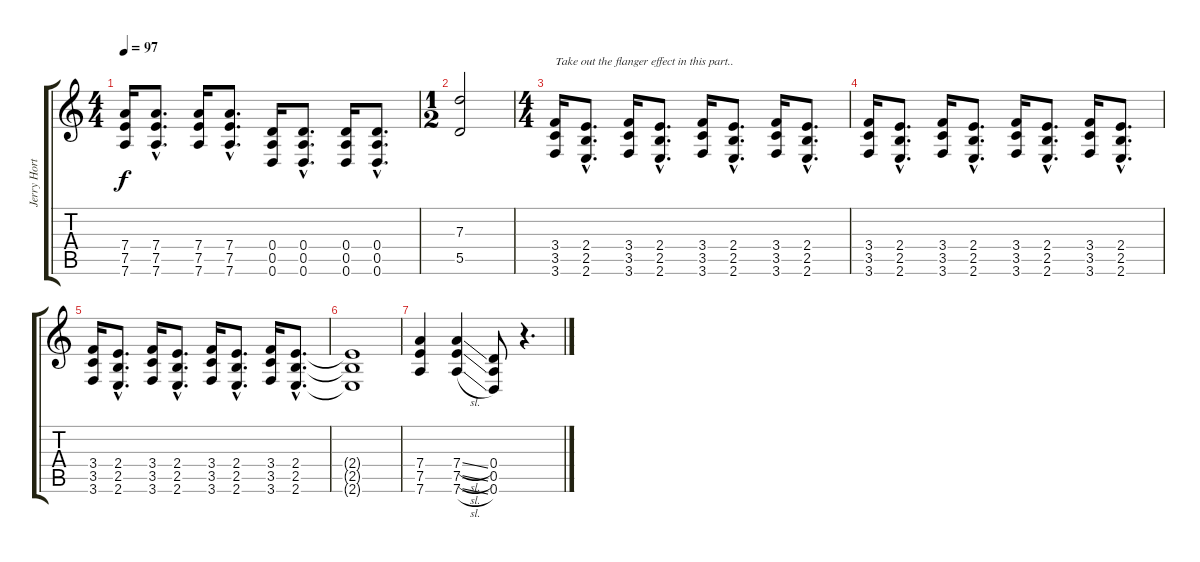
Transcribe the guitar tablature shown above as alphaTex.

\track ("Jerry Horton" "Jerry Hort") {instrument distortionguitar}
\staff {score tabs}
\tuning (E4 B3 G3 D3 A2 D2) {hide}
\ts (4 4)
\tempo 97
\clef g2
\ks c
(7.4 7.5 7.6).16{dy f} (7.4{hac} 7.5{hac} 7.6{hac}).8{d} (7.4 7.5 7.6).16 (7.4{hac} 7.5{hac} 7.6{hac}).8{d} (0.4 0.5 0.6).16 (0.4{hac} 0.5{hac} 0.6{hac}).8{d} (0.4 0.5 0.6).16 (0.4{hac} 0.5{hac} 0.6{hac}).8{d} |
\ts (1 2)
(7.3 5.5).2 |
\ts (4 4)
(3.4 3.5 3.6).16{txt "Take out the flanger effect in this part.."} (2.4{hac} 2.5{hac} 2.6{hac}).8{d} (3.4 3.5 3.6).16 (2.4{hac} 2.5{hac} 2.6{hac}).8{d} (3.4 3.5 3.6).16 (2.4{hac} 2.5{hac} 2.6{hac}).8{d} (3.4 3.5 3.6).16 (2.4{hac} 2.5{hac} 2.6{hac}).8{d} |
(3.4 3.5 3.6).16 (2.4{hac} 2.5{hac} 2.6{hac}).8{d} (3.4 3.5 3.6).16 (2.4{hac} 2.5{hac} 2.6{hac}).8{d} (3.4 3.5 3.6).16 (2.4{hac} 2.5{hac} 2.6{hac}).8{d} (3.4 3.5 3.6).16 (2.4{hac} 2.5{hac} 2.6{hac}).8{d} |
(3.4 3.5 3.6).16 (2.4{hac} 2.5{hac} 2.6{hac}).8{d} (3.4 3.5 3.6).16 (2.4{hac} 2.5{hac} 2.6{hac}).8{d} (3.4 3.5 3.6).16 (2.4{hac} 2.5{hac} 2.6{hac}).8{d} (3.4 3.5 3.6).16 (2.4{hac} 2.5{hac} 2.6{hac}).8{d} |
(2.4{t} 2.5{t} 2.6{t}).1 |
(7.4 7.5 7.6).4 (7.4{sl} 7.5{sl} 7.6{sl}).4 (0.4 0.5 0.6).8 r.4{d}
